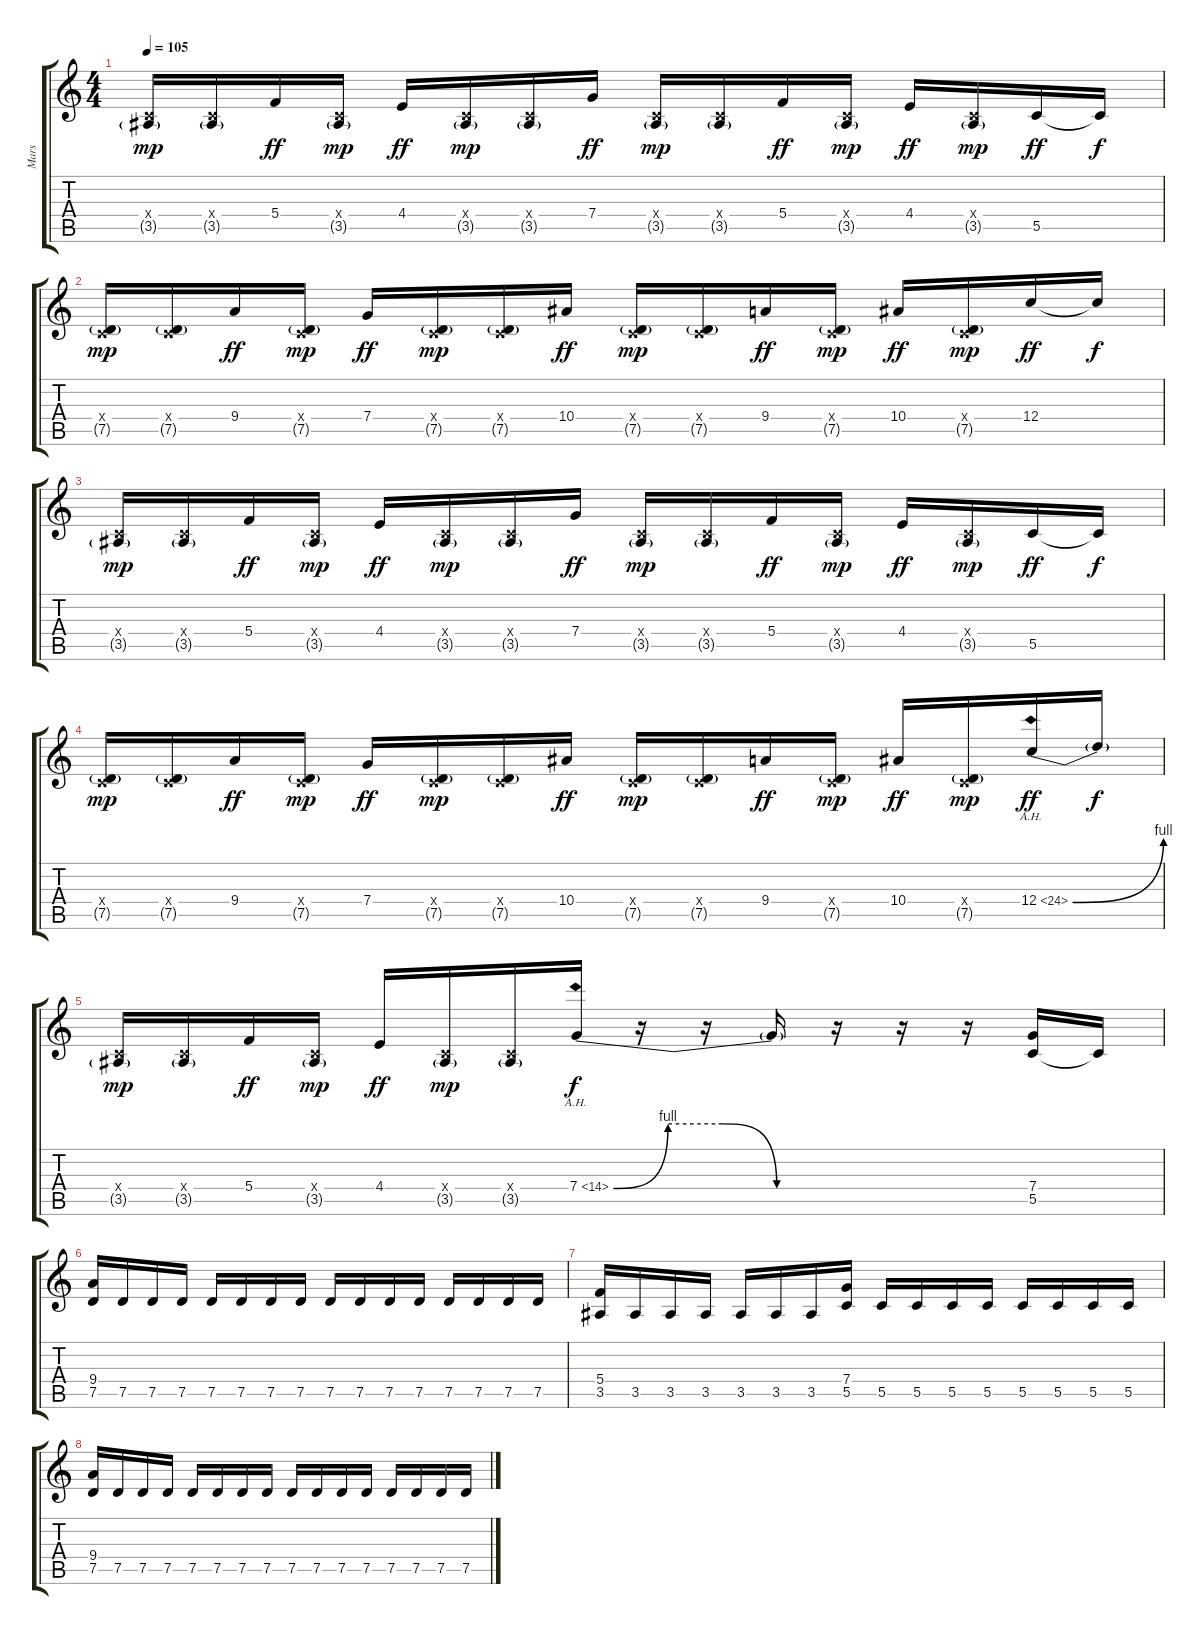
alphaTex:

\track ("Mars" "Mars") {instrument distortionguitar}
\staff {score tabs}
\tuning (D4 A3 F3 C3 G2 D2) {hide}
\ts (4 4)
\tempo 105
\clef g2
\ks c
(0.4{x} 3.5{g}).16{dy mp} (0.4{x} 3.5{g}).16 5.4.16{dy ff} (0.4{x} 3.5{g}).16{dy mp} 4.4.16{dy ff} (0.4{x} 3.5{g}).16{dy mp} (0.4{x} 3.5{g}).16 7.4.16{dy ff} (0.4{x} 3.5{g}).16{dy mp} (0.4{x} 3.5{g}).16 5.4.16{dy ff} (0.4{x} 3.5{g}).16{dy mp} 4.4.16{dy ff} (0.4{x} 3.5{g}).16{dy mp} 5.5.16{dy ff} 5.5{t}.16{dy f} |
(0.4{x} 7.5{g}).16{dy mp} (0.4{x} 7.5{g}).16 9.4.16{dy ff} (0.4{x} 7.5{g}).16{dy mp} 7.4.16{dy ff} (0.4{x} 7.5{g}).16{dy mp} (0.4{x} 7.5{g}).16 10.4.16{dy ff} (0.4{x} 7.5{g}).16{dy mp} (0.4{x} 7.5{g}).16 9.4.16{dy ff} (0.4{x} 7.5{g}).16{dy mp} 10.4.16{dy ff} (0.4{x} 7.5{g}).16{dy mp} 12.4.16{dy ff} 12.4{t}.16{dy f} |
(0.4{x} 3.5{g}).16{dy mp} (0.4{x} 3.5{g}).16 5.4.16{dy ff} (0.4{x} 3.5{g}).16{dy mp} 4.4.16{dy ff} (0.4{x} 3.5{g}).16{dy mp} (0.4{x} 3.5{g}).16 7.4.16{dy ff} (0.4{x} 3.5{g}).16{dy mp} (0.4{x} 3.5{g}).16 5.4.16{dy ff} (0.4{x} 3.5{g}).16{dy mp} 4.4.16{dy ff} (0.4{x} 3.5{g}).16{dy mp} 5.5.16{dy ff} 5.5{t}.16{dy f} |
(0.4{x} 7.5{g}).16{dy mp} (0.4{x} 7.5{g}).16 9.4.16{dy ff} (0.4{x} 7.5{g}).16{dy mp} 7.4.16{dy ff} (0.4{x} 7.5{g}).16{dy mp} (0.4{x} 7.5{g}).16 10.4.16{dy ff} (0.4{x} 7.5{g}).16{dy mp} (0.4{x} 7.5{g}).16 9.4.16{dy ff} (0.4{x} 7.5{g}).16{dy mp} 10.4.16{dy ff} (0.4{x} 7.5{g}).16{dy mp} 12.4{be (bend 0 0 60 4) ah 12}.16{dy ff} 12.4{t}.16{dy f} |
(0.4{x} 3.5{g}).16{dy mp} (0.4{x} 3.5{g}).16 5.4.16{dy ff} (0.4{x} 3.5{g}).16{dy mp} 4.4.16{dy ff} (0.4{x} 3.5{g}).16{dy mp} (0.4{x} 3.5{g}).16 7.4{be (custom 0 0 15 4 30 4 45 0 60 0) ah 7}.16{dy f} r.16 r.16 7.4{t}.16 r.16 r.16 r.16 (7.4 5.5).16 5.5{t}.16 |
\section ("" "")
(9.4 7.5).16 7.5.16 7.5.16 7.5.16 7.5.16 7.5.16 7.5.16 7.5.16 7.5.16 7.5.16 7.5.16 7.5.16 7.5.16 7.5.16 7.5.16 7.5.16 |
(5.4 3.5).16 3.5.16 3.5.16 3.5.16 3.5.16 3.5.16 3.5.16 (7.4 5.5).16 5.5.16 5.5.16 5.5.16 5.5.16 5.5.16 5.5.16 5.5.16 5.5.16 |
(9.4 7.5).16 7.5.16 7.5.16 7.5.16 7.5.16 7.5.16 7.5.16 7.5.16 7.5.16 7.5.16 7.5.16 7.5.16 7.5.16 7.5.16 7.5.16 7.5.16
